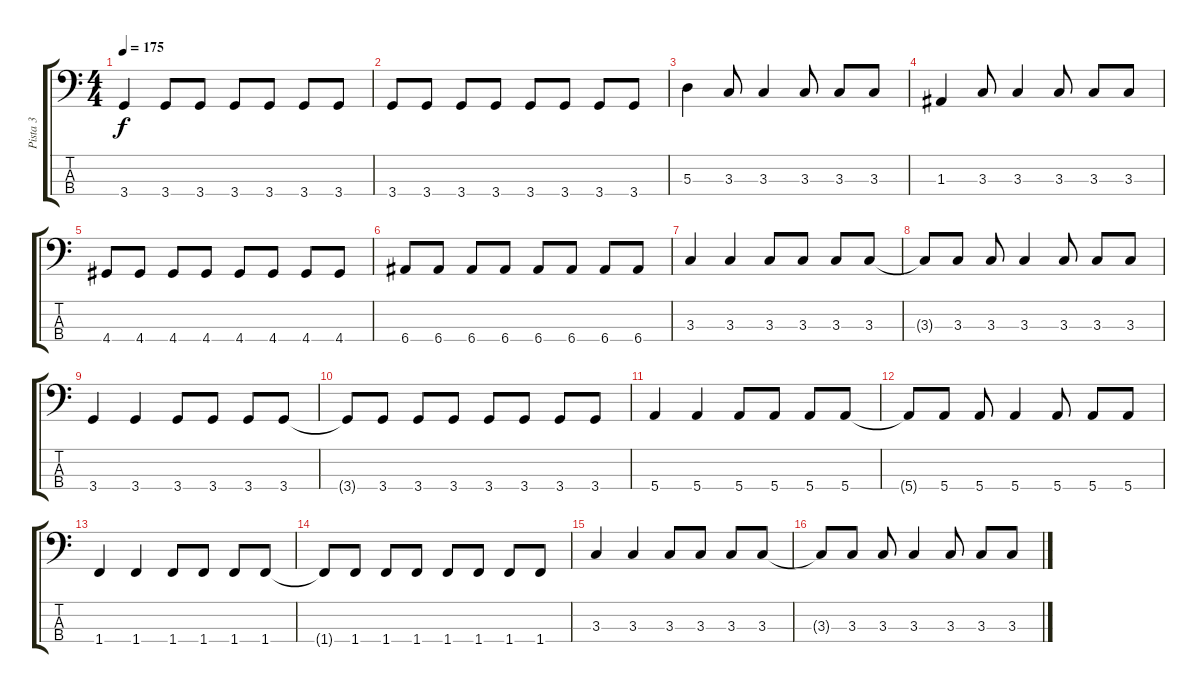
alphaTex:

\track ("Pista 3" "Pista 3") {instrument electricbassfinger}
\staff {score tabs}
\tuning (G2 D2 A1 E1) {hide}
\ts (4 4)
\tempo 175
\clef f4
\ks c
3.4.4{dy f} 3.4.8 3.4.8 3.4.8 3.4.8 3.4.8 3.4.8 |
3.4.8 3.4.8 3.4.8 3.4.8 3.4.8 3.4.8 3.4.8 3.4.8 |
5.3.4 3.3.8 3.3.4 3.3.8 3.3.8 3.3.8 |
1.3.4 3.3.8 3.3.4 3.3.8 3.3.8 3.3.8 |
4.4.8 4.4.8 4.4.8 4.4.8 4.4.8 4.4.8 4.4.8 4.4.8 |
6.4.8 6.4.8 6.4.8 6.4.8 6.4.8 6.4.8 6.4.8 6.4.8 |
3.3.4 3.3.4 3.3.8 3.3.8 3.3.8 3.3.8 |
3.3{t}.8 3.3.8 3.3.8 3.3.4 3.3.8 3.3.8 3.3.8 |
3.4.4 3.4.4 3.4.8 3.4.8 3.4.8 3.4.8 |
3.4{t}.8 3.4.8 3.4.8 3.4.8 3.4.8 3.4.8 3.4.8 3.4.8 |
5.4.4 5.4.4 5.4.8 5.4.8 5.4.8 5.4.8 |
5.4{t}.8 5.4.8 5.4.8 5.4.4 5.4.8 5.4.8 5.4.8 |
1.4.4 1.4.4 1.4.8 1.4.8 1.4.8 1.4.8 |
1.4{t}.8 1.4.8 1.4.8 1.4.8 1.4.8 1.4.8 1.4.8 1.4.8 |
3.3.4 3.3.4 3.3.8 3.3.8 3.3.8 3.3.8 |
3.3{t}.8 3.3.8 3.3.8 3.3.4 3.3.8 3.3.8 3.3.8
